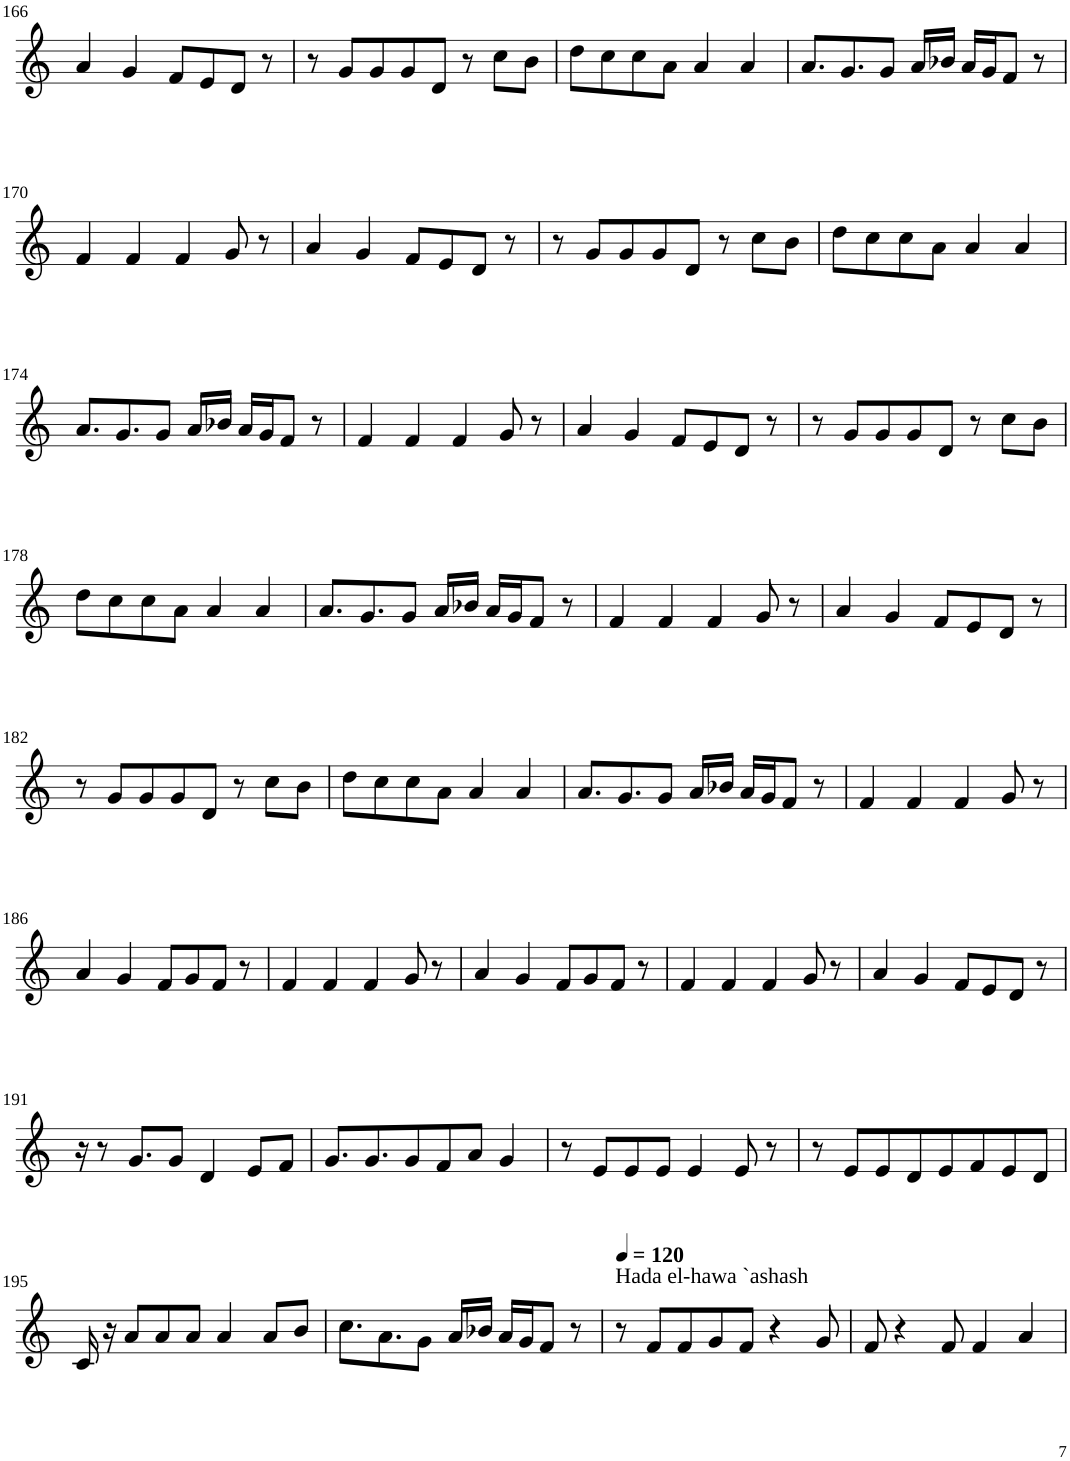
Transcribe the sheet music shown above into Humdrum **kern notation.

**kern
*part1
*staff1
*I"Violin
!!LO:PB:g=z
*clefG2
*k[]
*M8/8
=166
4a/
4g/
8f/L
8e/
8d/J
8r
=167
8r
8g/L
8g/
8g/
8d/J
8r
8cc\L
8b\J
=168
8dd\L
8cc\
8cc\
8a\J
4a/
4a/
=169
8.a/L
8.g/
8g/J
16a/LL
16b-X/JJ
16a/LL
16g/J
8f/J
8r
!!LO:LB:g=z
=170
4f/
4f/
4f/
8g/
8r
=171
4a/
4g/
8f/L
8e/
8d/J
8r
=172
8r
8g/L
8g/
8g/
8d/J
8r
8cc\L
8b\J
=173
8dd\L
8cc\
8cc\
8a\J
4a/
4a/
!!LO:LB:g=z
=174
8.a/L
8.g/
8g/J
16a/LL
16b-X/JJ
16a/LL
16g/J
8f/J
8r
=175
4f/
4f/
4f/
8g/
8r
=176
4a/
4g/
8f/L
8e/
8d/J
8r
=177
8r
8g/L
8g/
8g/
8d/J
8r
8cc\L
8b\J
!!LO:LB:g=z
=178
8dd\L
8cc\
8cc\
8a\J
4a/
4a/
=179
8.a/L
8.g/
8g/J
16a/LL
16b-X/JJ
16a/LL
16g/J
8f/J
8r
=180
4f/
4f/
4f/
8g/
8r
=181
4a/
4g/
8f/L
8e/
8d/J
8r
!!LO:LB:g=z
=182
8r
8g/L
8g/
8g/
8d/J
8r
8cc\L
8b\J
=183
8dd\L
8cc\
8cc\
8a\J
4a/
4a/
=184
8.a/L
8.g/
8g/J
16a/LL
16b-X/JJ
16a/LL
16g/J
8f/J
8r
=185
4f/
4f/
4f/
8g/
8r
!!LO:LB:g=z
=186
4a/
4g/
8f/L
8g/
8f/J
8r
=187
4f/
4f/
4f/
8g/
8r
=188
4a/
4g/
8f/L
8g/
8f/J
8r
=189
4f/
4f/
4f/
8g/
8r
=190
4a/
4g/
8f/L
8e/
8d/J
8r
!!LO:LB:g=z
=191
16r
8r
8.g/L
8g/J
4d/
8e/L
8f/J
=192
8.g/L
8.g/
8g/
8f/
8a/J
4g/
=193
8r
8e/L
8e/
8e/J
4e/
8e/
8r
=194
8r
8e/L
8e/
8d/
8e/
8f/
8e/
8d/J
!!LO:LB:g=z
=195
16c/
16r
8a/L
8a/
8a/J
4a/
8a/L
8b/J
=196
8.cc\L
8.a\
8g\J
16a/LL
16b-X/JJ
16a/LL
16g/J
8f/J
8r
=197
*MM120
!LO:TX:a:t=Hada el-hawa `ashash
8r
8f/L
8f/
8g/
8f/J
4r
8g/
=198
8f/
4r
8f/
4f/
4a/
=
*-
